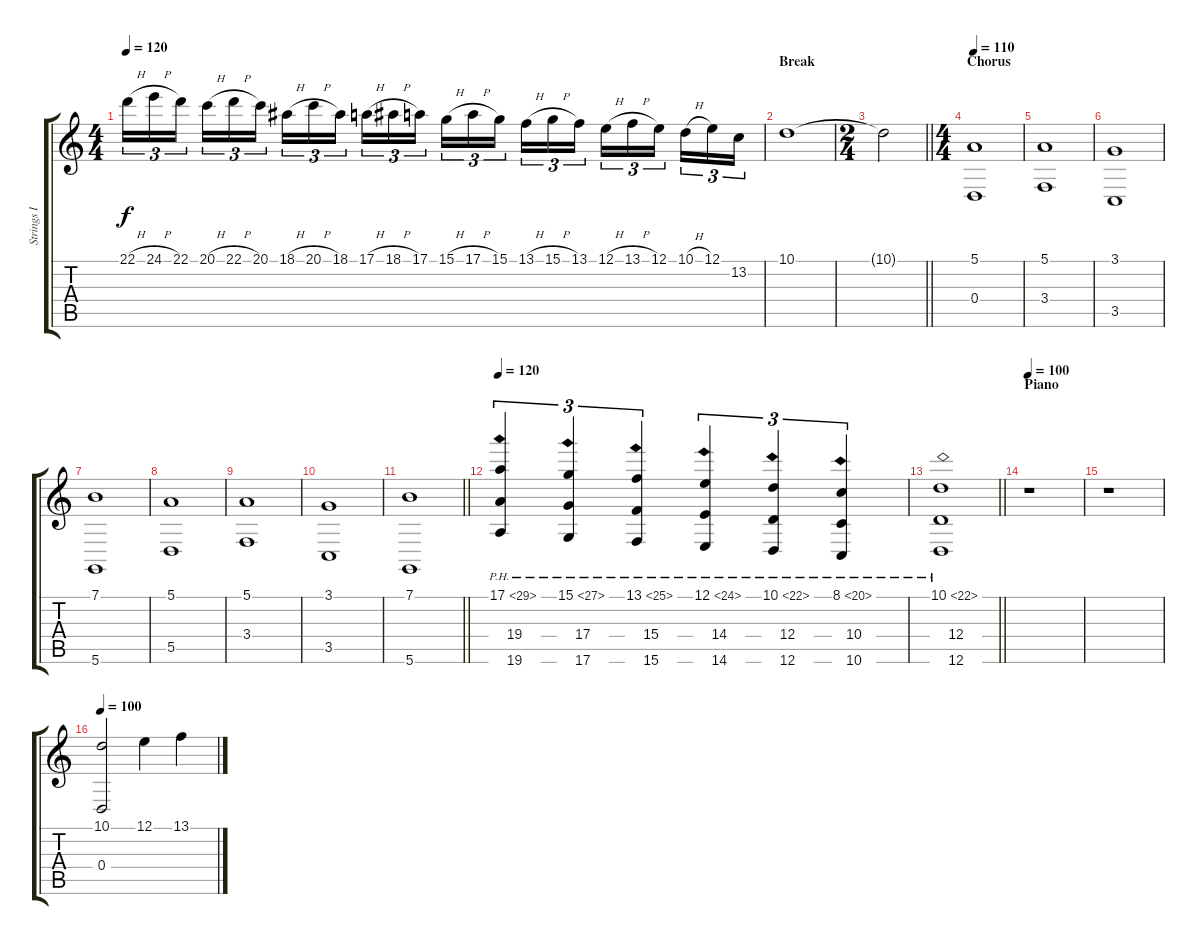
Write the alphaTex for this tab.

\track ("Strings I" "Strings I") {instrument stringensemble1}
\staff {score tabs}
\tuning (E4 B3 G3 D3 A2 D2) {hide}
\ts (4 4)
\tempo 120
\clef g2
\ks c
22.1{h}.16{tu (3 2) dy f} 24.1{h}.16{tu (3 2)} 22.1.16{tu (3 2)} 20.1{h}.16{tu (3 2)} 22.1{h}.16{tu (3 2)} 20.1.16{tu (3 2)} 18.1{h}.16{tu (3 2)} 20.1{h}.16{tu (3 2)} 18.1.16{tu (3 2)} 17.1{h}.16{tu (3 2)} 18.1{h}.16{tu (3 2)} 17.1.16{tu (3 2)} 15.1{h}.16{tu (3 2)} 17.1{h}.16{tu (3 2)} 15.1.16{tu (3 2)} 13.1{h}.16{tu (3 2)} 15.1{h}.16{tu (3 2)} 13.1.16{tu (3 2)} 12.1{h}.16{tu (3 2)} 13.1{h}.16{tu (3 2)} 12.1.16{tu (3 2)} 10.1{h}.16{tu (3 2)} 12.1.16{tu (3 2)} 13.2.16{tu (3 2)} |
\section ("" "Break")
10.1.1 |
\ts (2 4)
\barLineRight lightlight
10.1{t}.2 |
\ts (4 4)
\section ("" "Chorus")
\tempo 110
(5.1 0.4).1 |
(5.1 3.4).1 |
(3.1 3.5).1 |
(7.1 5.6).1 |
(5.1 5.5).1 |
(5.1 3.4).1 |
(3.1 3.5).1 |
\barLineRight lightlight
(7.1 5.6).1 |
\tempo 120
(17.1{ph 12} 19.4 19.6).4{tu (3 2)} (15.1{ph 12} 17.4 17.6).4{tu (3 2)} (13.1{ph 12} 15.4 15.6).4{tu (3 2)} (12.1{ph 12} 14.4 14.6).4{tu (3 2)} (10.1{ph 12} 12.4 12.6).4{tu (3 2)} (8.1{ph 12} 10.4 10.6).4{tu (3 2)} |
\barLineRight lightlight
(10.1{ph 12} 12.4 12.6).1 |
\section ("" "Piano")
\tempo 100
r.1 |
r.1 |
\tempo 100
(10.1 0.4).2{volume 11} 12.1.4 13.1.4
